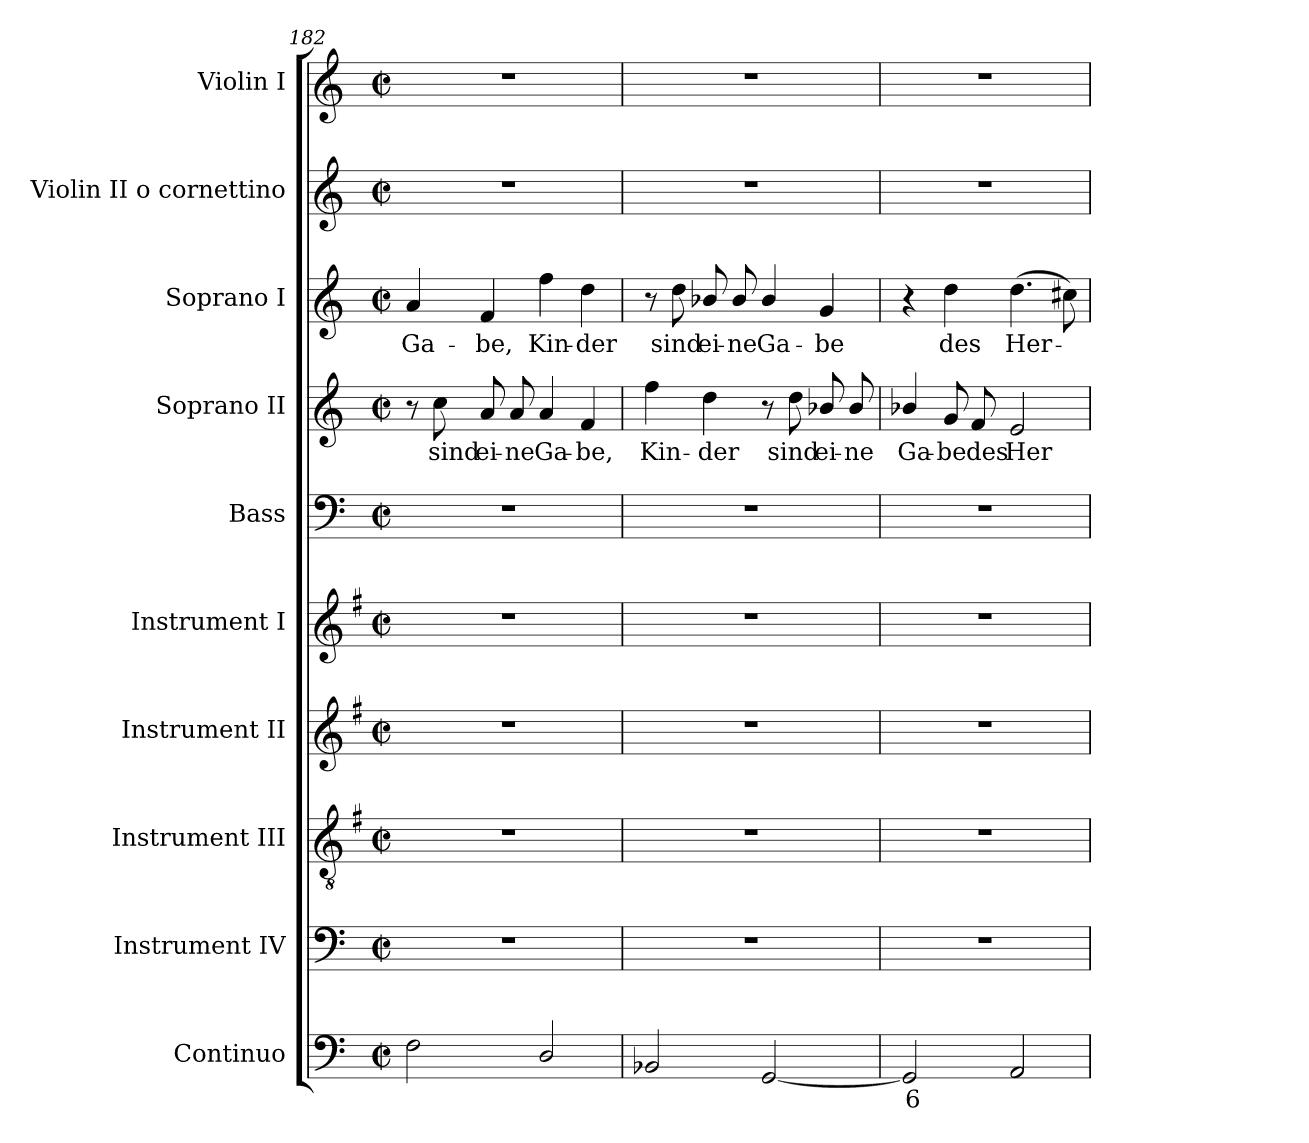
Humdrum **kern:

**kern	**text	**kern	**kern	**kern	**kern	**kern	**kern	**text	**kern	**text	**kern	**kern
*part10	*part10	*part9	*part8	*part7	*part6	*part5	*part4	*part4	*part3	*part3	*part2	*part1
*staff10	*staff10	*staff9	*staff8	*staff7	*staff6	*staff5	*staff4	*staff4	*staff3	*staff3	*staff2	*staff1
*I"Continuo	*	*I"Instrument IV	*I"Instrument III	*I"Instrument II	*I"Instrument I	*I"Bass	*I"Soprano II	*	*I"Soprano I	*	*I"Violin II o cornettino	*I"Violin I
*	*	*I'IV	*I'III	*I'II	*I'I	*I'B	*I'S II	*	*I'S I	*	*I'Vn II	*I'Vn I
!!LO:LB:g=z
*clefF4	*	*clefF4	*clefGv2	*clefG2	*clefG2	*clefF4	*clefG2	*	*clefG2	*	*clefG2	*clefG2
*	*	*	*ITrd4c7	*ITrd4c7	*ITrd4c7	*	*	*	*	*	*	*
*k[]	*	*k[]	*k[]	*k[]	*k[]	*k[]	*k[]	*	*k[]	*	*k[]	*k[]
*C:	*	*C:	*C:	*C:	*C:	*C:	*C:	*	*C:	*	*C:	*C:
*M2/2	*	*M2/2	*M2/2	*M2/2	*M2/2	*M2/2	*M2/2	*	*M2/2	*	*M2/2	*M2/2
*met(c|)	*	*met(c|)	*met(c|)	*met(c|)	*met(c|)	*met(c|)	*met(c|)	*	*met(c|)	*	*met(c|)	*met(c|)
=182	=182	=182	=182	=182	=182	=182	=182	=182	=182	=182	=182	=182
!	!	!	!	!	!	!	!	!	!	!LO:LY:b	!	!
2F	.	1r	1r	1r	1r	1r	8r	.	4a	Ga-	1r	1r
!	!	!	!	!	!	!	!	!LO:LY:b	!	!	!	!
.	.	.	.	.	.	.	8cc	sind	.	.	.	.
!	!	!	!	!	!	!	!	!LO:LY:b	!	!LO:LY:b	!	!
.	.	.	.	.	.	.	8a	ei-	4f	-be,	.	.
!	!	!	!	!	!	!	!	!LO:LY:b	!	!	!	!
.	.	.	.	.	.	.	8a	-ne	.	.	.	.
!	!	!	!	!	!	!	!	!LO:LY:b	!	!LO:LY:b	!	!
2D/	.	.	.	.	.	.	4a	Ga-	4ff	Kin-	.	.
!	!	!	!	!	!	!	!	!LO:LY:b	!	!LO:LY:b	!	!
.	.	.	.	.	.	.	4f	-be,	4dd	-der	.	.
=183	=183	=183	=183	=183	=183	=183	=183	=183	=183	=183	=183	=183
!	!	!	!	!	!	!	!	!LO:LY:b	!	!	!	!
2BB-X	.	1r	1r	1r	1r	1r	4ff	Kin-	8r	.	1r	1r
!	!	!	!	!	!	!	!	!	!	!LO:LY:b	!	!
.	.	.	.	.	.	.	.	.	8dd	sind	.	.
!	!	!	!	!	!	!	!	!LO:LY:b	!	!LO:LY:b	!	!
.	.	.	.	.	.	.	4dd	-der	8b-X/	ei-	.	.
!	!	!	!	!	!	!	!	!	!	!LO:LY:b	!	!
.	.	.	.	.	.	.	.	.	8b-/	-ne	.	.
!	!	!	!	!	!	!	!	!	!	!LO:LY:b	!	!
[2GG	.	.	.	.	.	.	8r	.	4b-/	Ga-	.	.
!	!	!	!	!	!	!	!	!LO:LY:b	!	!	!	!
.	.	.	.	.	.	.	8dd	sind	.	.	.	.
!	!	!	!	!	!	!	!	!LO:LY:b	!	!LO:LY:b	!	!
.	.	.	.	.	.	.	8b-X/	ei-	4g	-be	.	.
!	!	!	!	!	!	!	!	!LO:LY:b	!	!	!	!
.	.	.	.	.	.	.	8b-/	-ne	.	.	.	.
=184	=184	=184	=184	=184	=184	=184	=184	=184	=184	=184	=184	=184
!	!LO:LY:b	!	!	!	!	!	!	!LO:LY:b	!	!	!	!
2GG]	6	1r	1r	1r	1r	1r	4b-X/	Ga-	4r	.	1r	1r
!	!	!	!	!	!	!	!	!LO:LY:b	!	!LO:LY:b	!	!
.	.	.	.	.	.	.	8g	-be	4dd	des	.	.
!	!	!	!	!	!	!	!	!LO:LY:b	!	!	!	!
.	.	.	.	.	.	.	8f	des	.	.	.	.
!	!	!	!	!	!	!	!	!LO:LY:b	!	!LO:LY:b	!	!
2AA	.	.	.	.	.	.	2e	Her-	(>4.dd	Her-	.	.
.	.	.	.	.	.	.	.	.	8cc#X)	.	.	.
=	=	=	=	=	=	=	=	=	=	=	=	=
*-	*-	*-	*-	*-	*-	*-	*-	*-	*-	*-	*-	*-
